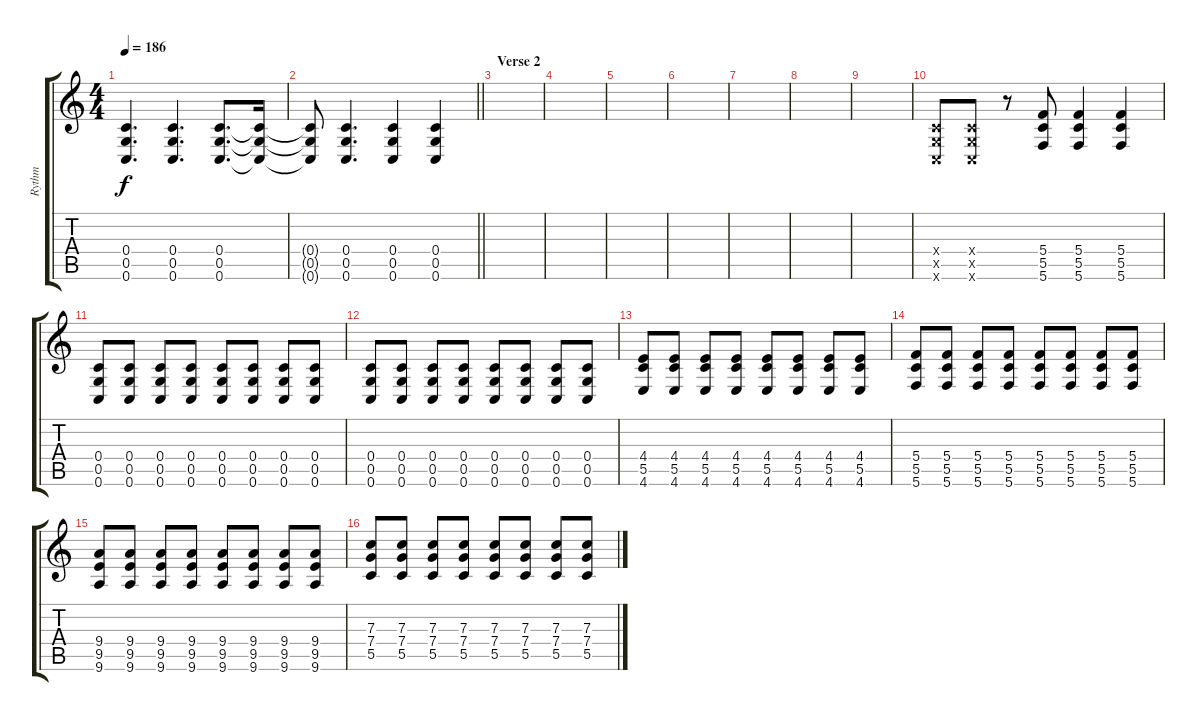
\track ("Rythm" "Rythm") {instrument overdrivenguitar}
\staff {score tabs}
\tuning (D4 A3 F3 C3 G2 C2) {hide}
\ts (4 4)
\tempo 186
\clef g2
\ks c
(0.4 0.5 0.6).4{d dy f} (0.4 0.5 0.6).4{d} (0.4 0.5 0.6).8{d} (0.4{t} 0.5{t} 0.6{t}).16 |
\barLineRight lightlight
(0.4{t} 0.5{t} 0.6{t}).8 (0.4 0.5 0.6).4{d} (0.4 0.5 0.6).4 (0.4 0.5 0.6).4 |
\section ("" "Verse 2")
|
|
|
|
|
|
|
(0.4{x} 0.5{x} 0.6{x}).8 (0.4{x} 0.5{x} 0.6{x}).8 r.8 (5.4 5.5 5.6).8 (5.4 5.5 5.6).4 (5.4 5.5 5.6).4 |
(0.4 0.5 0.6).8 (0.4 0.5 0.6).8 (0.4 0.5 0.6).8 (0.4 0.5 0.6).8 (0.4 0.5 0.6).8 (0.4 0.5 0.6).8 (0.4 0.5 0.6).8 (0.4 0.5 0.6).8 |
(0.4 0.5 0.6).8 (0.4 0.5 0.6).8 (0.4 0.5 0.6).8 (0.4 0.5 0.6).8 (0.4 0.5 0.6).8 (0.4 0.5 0.6).8 (0.4 0.5 0.6).8 (0.4 0.5 0.6).8 |
(4.4 5.5 4.6).8 (4.4 5.5 4.6).8 (4.4 5.5 4.6).8 (4.4 5.5 4.6).8 (4.4 5.5 4.6).8 (4.4 5.5 4.6).8 (4.4 5.5 4.6).8 (4.4 5.5 4.6).8 |
(5.4 5.5 5.6).8 (5.4 5.5 5.6).8 (5.4 5.5 5.6).8 (5.4 5.5 5.6).8 (5.4 5.5 5.6).8 (5.4 5.5 5.6).8 (5.4 5.5 5.6).8 (5.4 5.5 5.6).8 |
(9.4 9.5 9.6).8 (9.4 9.5 9.6).8 (9.4 9.5 9.6).8 (9.4 9.5 9.6).8 (9.4 9.5 9.6).8 (9.4 9.5 9.6).8 (9.4 9.5 9.6).8 (9.4 9.5 9.6).8 |
(7.3 7.4 5.5).8 (7.3 7.4 5.5).8 (7.3 7.4 5.5).8 (7.3 7.4 5.5).8 (7.3 7.4 5.5).8 (7.3 7.4 5.5).8 (7.3 7.4 5.5).8 (7.3 7.4 5.5).8
